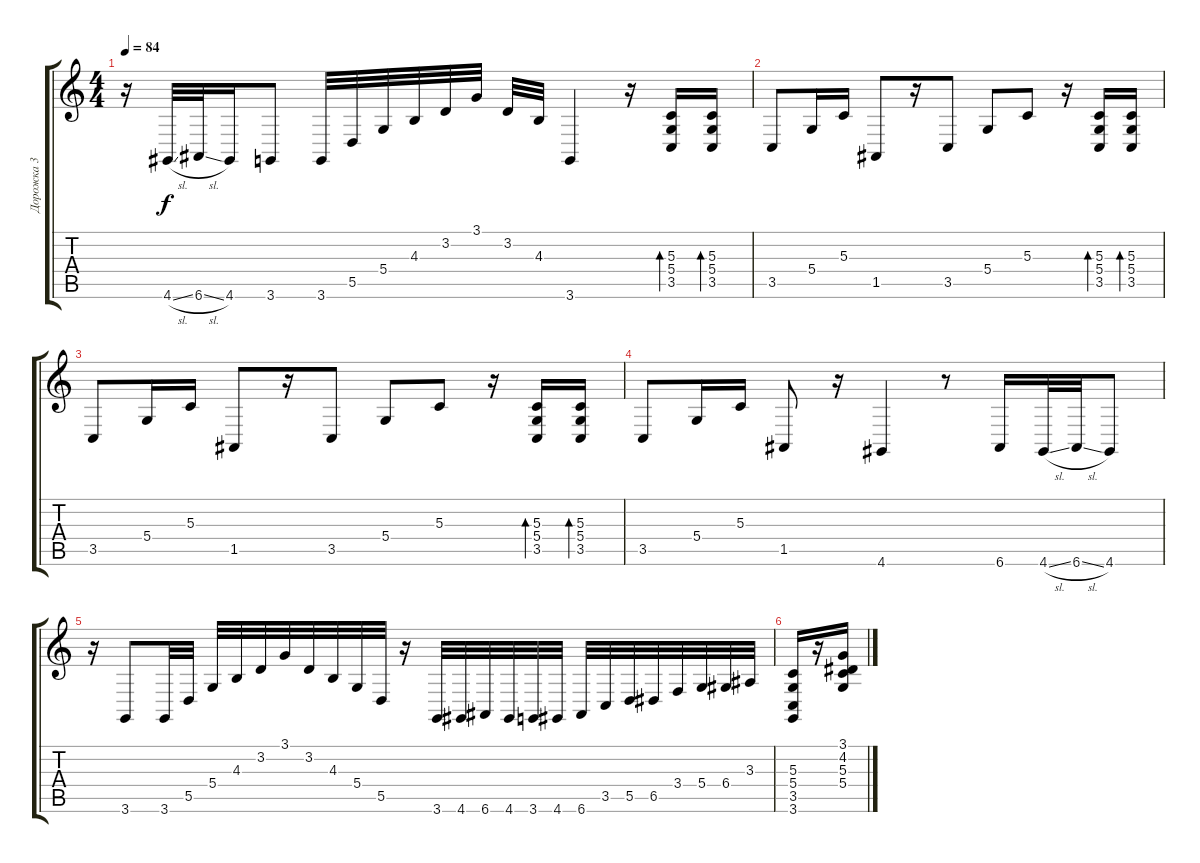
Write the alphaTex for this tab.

\track ("Дорожка 3" "Дорожка 3") {instrument fx4atmosphere}
\staff {score tabs}
\tuning (E4 B3 G3 D3 A2 E2) {hide}
\ts (4 4)
\tempo 84
\clef g2
\ks c
r.16{dy f} 4.6{sl}.32 6.6{sl}.32 4.6.16 3.6.8 3.6.32 5.5.32 5.4.32 4.3.32 3.2.32 3.1.32 3.2.32 4.3.32 3.6.4 r.16 (5.3 5.4 3.5).16{bd 120} (5.3 5.4 3.5).16{bd 120} |
3.5.8 5.4.16 5.3.16 1.5.8 r.16 3.5.8 5.4.8 5.3.8 r.16 (5.3 5.4 3.5).16{bd 120} (5.3 5.4 3.5).16{bd 120} |
3.5.8 5.4.16 5.3.16 1.5.8 r.16 3.5.8 5.4.8 5.3.8 r.16 (5.3 5.4 3.5).16{bd 120} (5.3 5.4 3.5).16{bd 120} |
3.5.8 5.4.16 5.3.16 1.5.8 r.16 4.6.4 r.8 6.6.16 4.6{sl}.32 6.6{sl}.32 4.6.8 |
r.16 3.6.8 3.6.32 5.5.32 5.4.32 4.3.32 3.2.32 3.1.32 3.2.32 4.3.32 5.4.32 5.5.32 r.16 3.6.32 4.6.32 6.6.32 4.6.32 3.6.32 4.6.32 6.6.32 3.5.32 5.5.32 6.5.32 3.4.32 5.4.32 6.4.32 3.3.32 |
(5.3 5.4 3.5 3.6).16 r.16 (3.1 4.2 5.3 5.4).16
